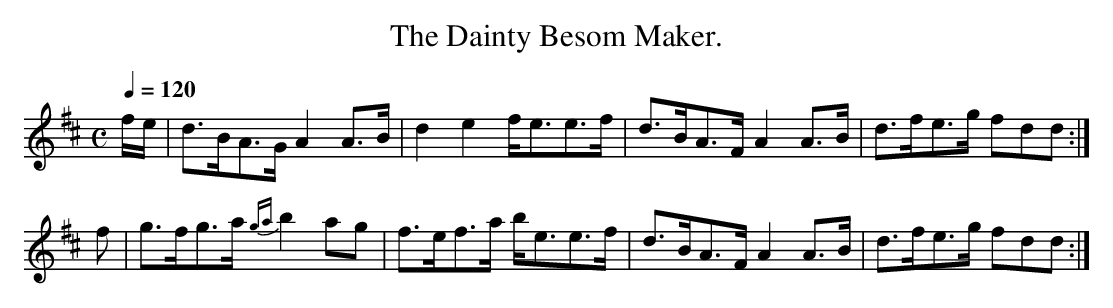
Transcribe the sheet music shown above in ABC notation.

X:1
T:The Dainty Besom Maker.
M:C
L:1/8
Q:1/4=120
K:D major
f/e/|d>BA>G     A2A>B|d2e2   f<ee>f|d>BA>F A2A>B|d>fe>g fdd:|
f   |g>fg>a {ga}b2ag |f>ef>a b<ee>f|d>BA>F A2A>B|d>fe>g fdd:|
